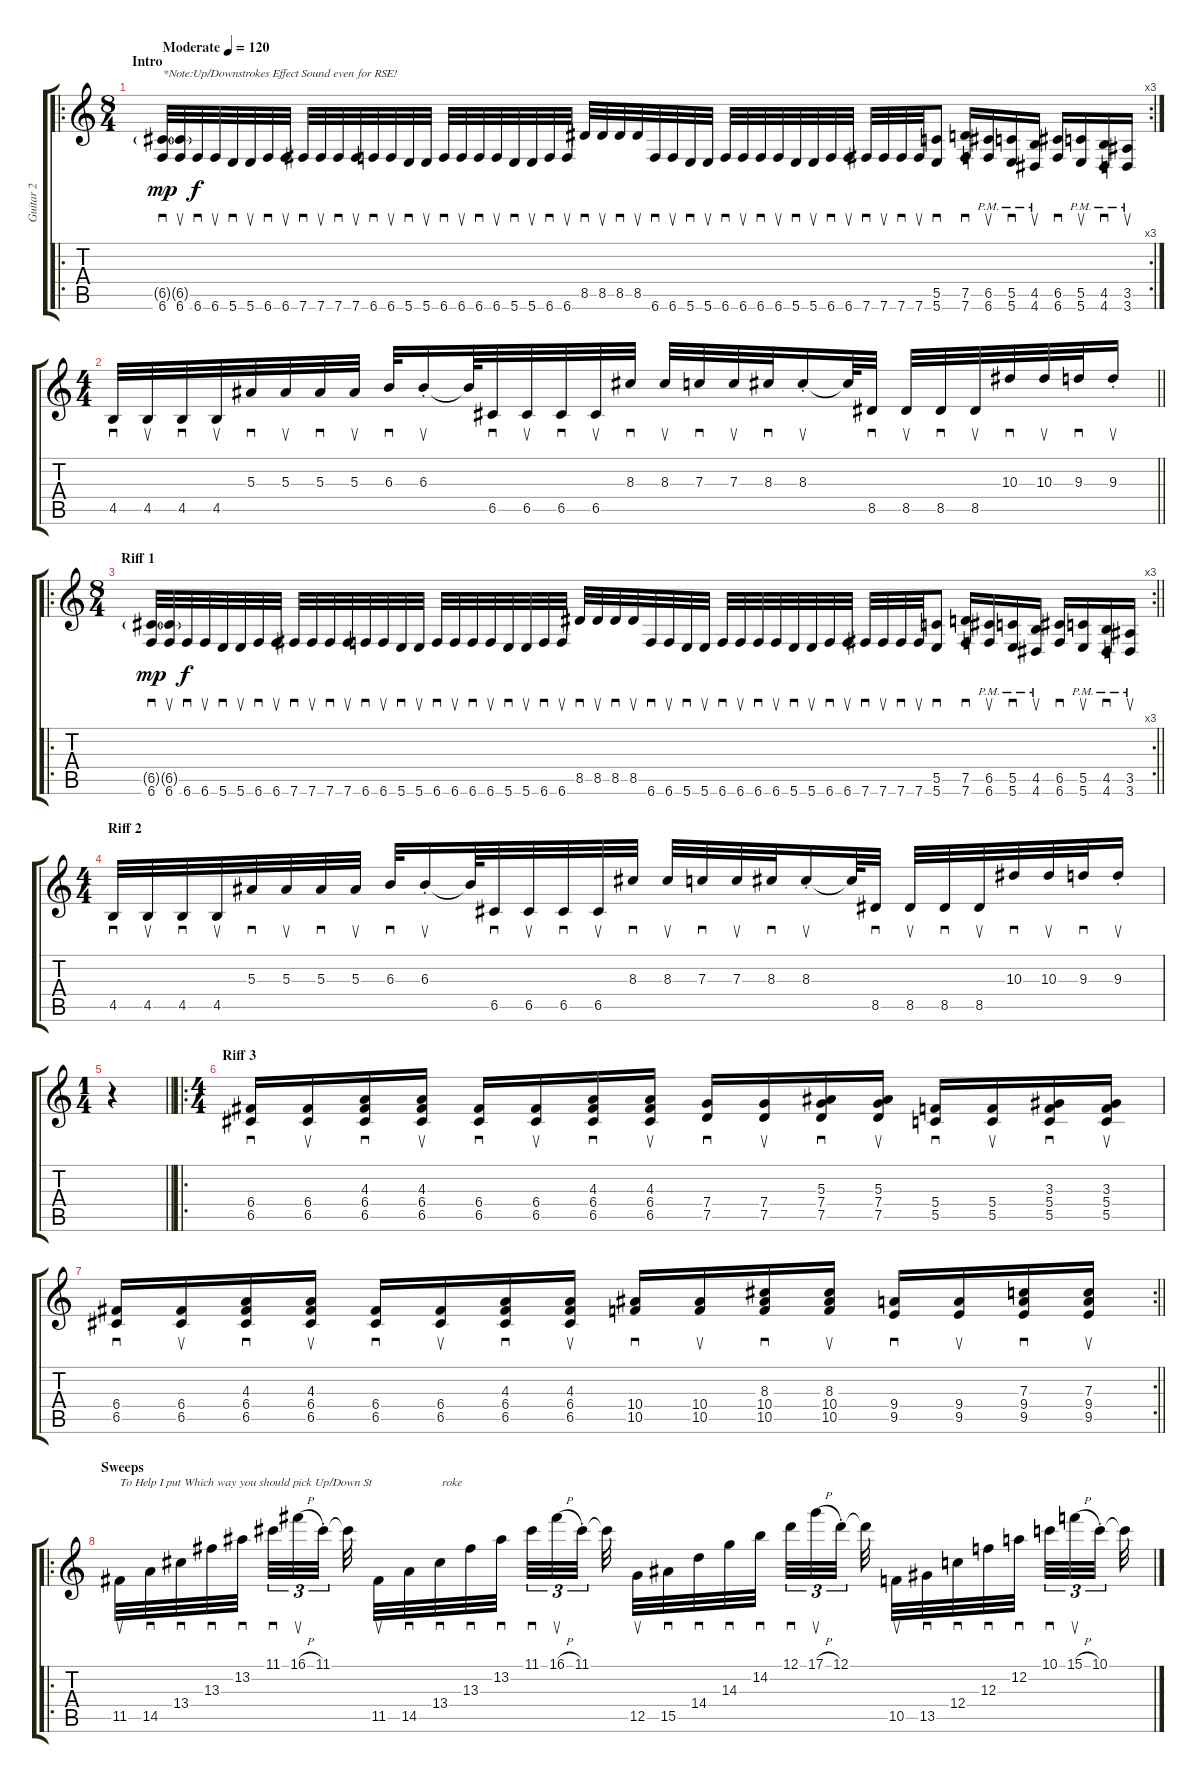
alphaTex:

\track ("Guitar 2" "Guitar 2") {instrument distortionguitar}
\staff {score tabs}
\tuning (D4 A3 F3 C3 G2 B1) {hide}
\ro
\rc 3
\ts (8 4)
\section ("" "Intro")
\tempo (120 "Moderate")
\clef g2
\ks c
(6.5{g} 6.6).32{sd txt "*Note:Up/Downstrokes Effect Sound even for RSE!" dy mp instrument distortionguitar} (6.5{g} 6.6).32{su} 6.6.32{sd dy f} 6.6.32{su} 5.6.32{sd} 5.6.32{su} 6.6.32{sd} 6.6.32{su} 7.6.32{sd} 7.6.32{su} 7.6.32{sd} 7.6.32{su} 6.6.32{sd} 6.6.32{su} 5.6.32{sd} 5.6.32{su} 6.6.32{sd} 6.6.32{su} 6.6.32{sd} 6.6.32{su} 5.6.32{sd} 5.6.32{su} 6.6.32{sd} 6.6.32{su} 8.5.32{sd} 8.5.32{su} 8.5.32{sd} 8.5.32{su} 6.6.32{sd} 6.6.32{su} 5.6.32{sd} 5.6.32{su} 6.6.32{sd} 6.6.32{su} 6.6.32{sd} 6.6.32{su} 5.6.32{sd} 5.6.32{su} 6.6.32{sd} 6.6.32{su} 7.6.32{sd} 7.6.32{su} 7.6.32{sd} 7.6.32{su} (5.5 5.6).8{sd} (7.5 7.6).16{sd} (6.5{pm} 6.6{pm}).16{su} (5.5{pm} 5.6{pm}).16{sd} (4.5{pm} 4.6{pm}).16{su} (6.5 6.6).16{sd} (5.5{pm} 5.6{pm}).16{su} (4.5{pm} 4.6{pm}).16{sd} (3.5{pm} 3.6{pm}).16{su} |
\ts (4 4)
\barLineRight lightlight
4.5.32{sd} 4.5.32{su} 4.5.32{sd} 4.5.32{su} 5.3.32{sd} 5.3.32{su} 5.3.32{sd} 5.3.32{su} 6.3.32{sd} 6.3{st}.16{su} 6.3{t}.64 6.5.32{sd} 6.5.32{su} 6.5.32{sd} 6.5.32{su} 8.3.32{sd} 8.3.32{su} 7.3.32{sd} 7.3.32{su} 8.3.32{sd} 8.3{st}.16{su} 8.3{t}.64 8.5.32{sd} 8.5.32{su} 8.5.32{sd} 8.5.32{su} 10.3.32{sd} 10.3.32{su} 9.3.32{sd} 9.3{st}.16{su} |
\ro
\rc 3
\ts (8 4)
\section ("" "Riff 1")
\barLineRight lightlight
(6.5{g} 6.6).32{sd dy mp} (6.5{g} 6.6).32{su} 6.6.32{sd dy f} 6.6.32{su} 5.6.32{sd} 5.6.32{su} 6.6.32{sd} 6.6.32{su} 7.6.32{sd} 7.6.32{su} 7.6.32{sd} 7.6.32{su} 6.6.32{sd} 6.6.32{su} 5.6.32{sd} 5.6.32{su} 6.6.32{sd} 6.6.32{su} 6.6.32{sd} 6.6.32{su} 5.6.32{sd} 5.6.32{su} 6.6.32{sd} 6.6.32{su} 8.5.32{sd} 8.5.32{su} 8.5.32{sd} 8.5.32{su} 6.6.32{sd} 6.6.32{su} 5.6.32{sd} 5.6.32{su} 6.6.32{sd} 6.6.32{su} 6.6.32{sd} 6.6.32{su} 5.6.32{sd} 5.6.32{su} 6.6.32{sd} 6.6.32{su} 7.6.32{sd} 7.6.32{su} 7.6.32{sd} 7.6.32{su} (5.5 5.6).8{sd} (7.5 7.6).16{sd} (6.5{pm} 6.6{pm}).16{su} (5.5{pm} 5.6{pm}).16{sd} (4.5{pm} 4.6{pm}).16{su} (6.5 6.6).16{sd} (5.5{pm} 5.6{pm}).16{su} (4.5{pm} 4.6{pm}).16{sd} (3.5{pm} 3.6{pm}).16{su} |
\ts (4 4)
\section ("" "Riff 2")
4.5.32{sd} 4.5.32{su} 4.5.32{sd} 4.5.32{su} 5.3.32{sd} 5.3.32{su} 5.3.32{sd} 5.3.32{su} 6.3.32{sd} 6.3{st}.16{su} 6.3{t}.64 6.5.32{sd} 6.5.32{su} 6.5.32{sd} 6.5.32{su} 8.3.32{sd} 8.3.32{su} 7.3.32{sd} 7.3.32{su} 8.3.32{sd} 8.3{st}.16{su} 8.3{t}.64 8.5.32{sd} 8.5.32{su} 8.5.32{sd} 8.5.32{su} 10.3.32{sd} 10.3.32{su} 9.3.32{sd} 9.3{st}.16{su} |
\ts (1 4)
\barLineRight lightlight
r.4 |
\ro
\ts (4 4)
\section ("" "Riff 3")
(6.4 6.5).16{sd} (6.4 6.5).16{su} (4.3 6.4 6.5).16{sd} (4.3 6.4 6.5).16{su} (6.4 6.5).16{sd} (6.4 6.5).16{su} (4.3 6.4 6.5).16{sd} (4.3 6.4 6.5).16{su} (7.4 7.5).16{sd} (7.4 7.5).16{su} (5.3 7.4 7.5).16{sd} (5.3 7.4 7.5).16{su} (5.4 5.5).16{sd} (5.4 5.5).16{su} (3.3 5.4 5.5).16{sd} (3.3 5.4 5.5).16{su} |
\rc 2
\barLineRight lightlight
(6.4 6.5).16{sd} (6.4 6.5).16{su} (4.3 6.4 6.5).16{sd} (4.3 6.4 6.5).16{su} (6.4 6.5).16{sd} (6.4 6.5).16{su} (4.3 6.4 6.5).16{sd} (4.3 6.4 6.5).16{su} (10.4 10.5).16{sd} (10.4 10.5).16{su} (8.3 10.4 10.5).16{sd} (8.3 10.4 10.5).16{su} (9.4 9.5).16{sd} (9.4 9.5).16{su} (7.3 9.4 9.5).16{sd} (7.3 9.4 9.5).16{su} |
\ro
\section ("" "Sweeps")
11.5.32{su txt "To Help I put Which way you should pick Up/Down St"} 14.5.32{sd} 13.4.32{sd} 13.3.32{sd} 13.2.32{sd beam splitsecondary} 11.1.32{sd tu (3 2)} 16.1{h}.32{su tu (3 2)} 11.1{st}.32{tu (3 2) beam splitsecondary} 11.1{t}.32 11.5.32{su} 14.5.32{sd txt "           roke"} 13.4.32{sd} 13.3.32{sd} 13.2.32{sd beam splitsecondary} 11.1.32{sd tu (3 2)} 16.1{h}.32{su tu (3 2)} 11.1{st}.32{tu (3 2) beam splitsecondary} 11.1{t}.32 12.5.32{su} 15.5.32{sd} 14.4.32{sd} 14.3.32{sd} 14.2.32{sd beam splitsecondary} 12.1.32{sd tu (3 2)} 17.1{h}.32{su tu (3 2)} 12.1{st}.32{tu (3 2) beam splitsecondary} 12.1{t}.32 10.5.32{su} 13.5.32{sd} 12.4.32{sd} 12.3.32{sd} 12.2.32{sd beam splitsecondary} 10.1.32{sd tu (3 2)} 15.1{h}.32{su tu (3 2)} 10.1{st}.32{tu (3 2) beam splitsecondary} 10.1{t}.32
